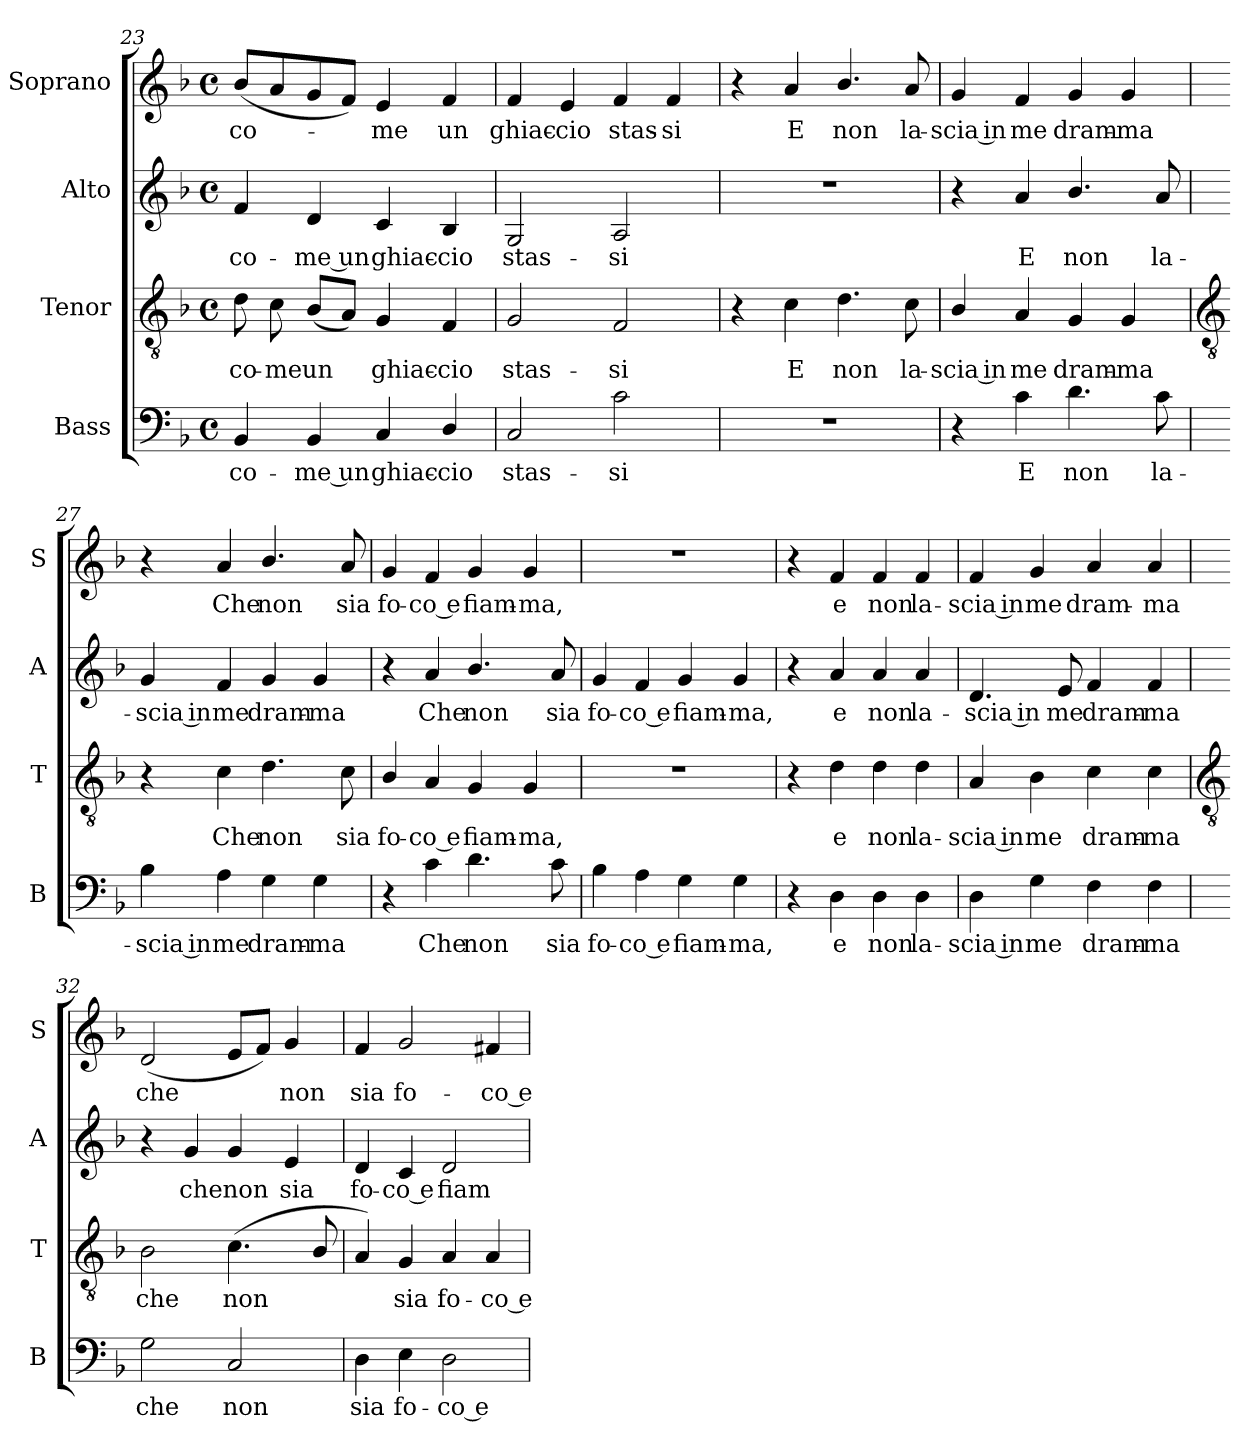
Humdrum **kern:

**kern	**text	**kern	**text	**kern	**text	**kern	**text
*part4	*part4	*part3	*part3	*part2	*part2	*part1	*part1
*staff4	*staff4	*staff3	*staff3	*staff2	*staff2	*staff1	*staff1
*I"Bass	*	*I"Tenor	*	*I"Alto	*	*I"Soprano	*
*I'B	*	*I'T	*	*I'A	*	*I'S	*
*clefF4	*	*clefGv2	*	*clefG2	*	*clefG2	*
*k[b-]	*	*k[b-]	*	*k[b-]	*	*k[b-]	*
*F:	*	*F:	*	*F:	*	*F:	*
*M4/4	*	*M4/4	*	*M4/4	*	*M4/4	*
*met(c)	*	*met(c)	*	*met(c)	*	*met(c)	*
=23	=23	=23	=23	=23	=23	=23	=23
!	!LO:LY:b	!	!LO:LY:b	!	!LO:LY:b	!	!LO:LY:b
4BB-	co-	8d	co-	4f	co-	(<8b-L	co-
!	!	!	!LO:LY:b	!	!	!	!
.	.	8c	-me	.	.	8a	.
!	!LO:LY:b	!	!LO:LY:b	!	!LO:LY:b	!	!
4BB-	-me un	(<8B-/L	un	4d	-me un	8g	.
.	.	8AJ)	.	.	.	8fJ)	.
!	!LO:LY:b	!	!LO:LY:b	!	!LO:LY:b	!	!LO:LY:b
4C	ghiac-	4G	ghiac-	4c	ghiac-	4e	me
!	!LO:LY:b	!	!LO:LY:b	!	!LO:LY:b	!	!LO:LY:b
4D/	-cio	4F	-cio	4B-	-cio	4f	un
=24	=24	=24	=24	=24	=24	=24	=24
!	!LO:LY:b	!	!LO:LY:b	!	!LO:LY:b	!	!LO:LY:b
2C	stas-	2G	stas-	2G	stas-	4f	ghiac-
!	!	!	!	!	!	!	!LO:LY:b
.	.	.	.	.	.	4e	-cio
!	!LO:LY:b	!	!LO:LY:b	!	!LO:LY:b	!	!LO:LY:b
2c	-si	2F	-si	2A	-si	4f	stas-
!	!	!	!	!	!	!	!LO:LY:b
.	.	.	.	.	.	4f	-si
=25	=25	=25	=25	=25	=25	=25	=25
1r	.	4r	.	1r	.	4r	.
!	!	!	!LO:LY:b	!	!	!	!LO:LY:b
.	.	4c	E	.	.	4a	E
!	!	!	!LO:LY:b	!	!	!	!LO:LY:b
.	.	4.d	non	.	.	4.b-/	non
!	!	!	!LO:LY:b	!	!	!	!LO:LY:b
.	.	8c	la-	.	.	8a	la-
=26	=26	=26	=26	=26	=26	=26	=26
!	!	!	!LO:LY:b	!	!	!	!LO:LY:b
4r	.	4B-/	-scia in	4r	.	4g	-scia in
!	!LO:LY:b	!	!LO:LY:b	!	!LO:LY:b	!	!LO:LY:b
4c	E	4A	me	4a	E	4f	me
!	!LO:LY:b	!	!LO:LY:b	!	!LO:LY:b	!	!LO:LY:b
4.d	non	4G	dram-	4.b-/	non	4g	dram-
!	!	!	!LO:LY:b	!	!	!	!LO:LY:b
.	.	4G	-ma	.	.	4g	-ma
!	!LO:LY:b	!	!	!	!LO:LY:b	!	!
8c	la-	.	.	8a	la-	.	.
!!LO:LB:g=z
=27	=27	=27	=27	=27	=27	=27	=27
*	*	*clefGv2	*	*	*	*	*
!	!LO:LY:b	!	!	!	!LO:LY:b	!	!
4B-	-scia in	4r	.	4g	-scia in	4r	.
!	!LO:LY:b	!	!LO:LY:b	!	!LO:LY:b	!	!LO:LY:b
4A	me	4c	Che	4f	me	4a	Che
!	!LO:LY:b	!	!LO:LY:b	!	!LO:LY:b	!	!LO:LY:b
4G	dram-	4.d	non	4g	dram-	4.b-/	non
!	!LO:LY:b	!	!	!	!LO:LY:b	!	!
4G	-ma	.	.	4g	-ma	.	.
!	!	!	!LO:LY:b	!	!	!	!LO:LY:b
.	.	8c	sia	.	.	8a	sia
=28	=28	=28	=28	=28	=28	=28	=28
!	!	!	!LO:LY:b	!	!	!	!LO:LY:b
4r	.	4B-/	fo-	4r	.	4g	fo-
!	!LO:LY:b	!	!LO:LY:b	!	!LO:LY:b	!	!LO:LY:b
4c	Che	4A	-co e	4a	Che	4f	-co e
!	!LO:LY:b	!	!LO:LY:b	!	!LO:LY:b	!	!LO:LY:b
4.d	non	4G	fiam-	4.b-/	non	4g	fiam-
!	!	!	!LO:LY:b	!	!	!	!LO:LY:b
.	.	4G	-ma,	.	.	4g	-ma,
!	!LO:LY:b	!	!	!	!LO:LY:b	!	!
8c	sia	.	.	8a	sia	.	.
=29	=29	=29	=29	=29	=29	=29	=29
!	!LO:LY:b	!	!	!	!LO:LY:b	!	!
4B-	fo-	1r	.	4g	fo-	1r	.
!	!LO:LY:b	!	!	!	!LO:LY:b	!	!
4A	-co e	.	.	4f	-co e	.	.
!	!LO:LY:b	!	!	!	!LO:LY:b	!	!
4G	fiam-	.	.	4g	fiam-	.	.
!	!LO:LY:b	!	!	!	!LO:LY:b	!	!
4G	-ma,	.	.	4g	-ma,	.	.
=30	=30	=30	=30	=30	=30	=30	=30
4r	.	4r	.	4r	.	4r	.
!	!LO:LY:b	!	!LO:LY:b	!	!LO:LY:b	!	!LO:LY:b
4D	e	4d	e	4a	e	4f	e
!	!LO:LY:b	!	!LO:LY:b	!	!LO:LY:b	!	!LO:LY:b
4D	non	4d	non	4a	non	4f	non
!	!LO:LY:b	!	!LO:LY:b	!	!LO:LY:b	!	!LO:LY:b
4D	la-	4d	la-	4a	la-	4f	la-
=31	=31	=31	=31	=31	=31	=31	=31
!	!LO:LY:b	!	!LO:LY:b	!	!LO:LY:b	!	!LO:LY:b
4D	-scia in	4A	-scia in	4.d	-scia in	4f	-scia in
!	!LO:LY:b	!	!LO:LY:b	!	!	!	!LO:LY:b
4G	me	4B-	me	.	.	4g	me
!	!	!	!	!	!LO:LY:b	!	!
.	.	.	.	8e	me	.	.
!	!LO:LY:b	!	!LO:LY:b	!	!LO:LY:b	!	!LO:LY:b
4F	dram-	4c	dram-	4f	dram-	4a	dram-
!	!LO:LY:b	!	!LO:LY:b	!	!LO:LY:b	!	!LO:LY:b
4F	-ma	4c	-ma	4f	-ma	4a	-ma
!!LO:LB:g=z
=32	=32	=32	=32	=32	=32	=32	=32
*	*	*clefGv2	*	*	*	*	*
!	!LO:LY:b	!	!LO:LY:b	!	!	!	!LO:LY:b
2G	che	2B-	che	4r	.	(<2d	che
!	!	!	!	!	!LO:LY:b	!	!
.	.	.	.	4g	che	.	.
!	!LO:LY:b	!	!LO:LY:b	!	!LO:LY:b	!	!
2C	non	(<4.c	non	4g	non	8eL	.
.	.	.	.	.	.	8fJ)	.
!	!	!	!	!	!LO:LY:b	!	!LO:LY:b
.	.	.	.	4e	sia	4g	non
.	.	8B-/	.	.	.	.	.
=33	=33	=33	=33	=33	=33	=33	=33
!	!LO:LY:b	!	!	!	!LO:LY:b	!	!LO:LY:b
4D	sia	4A)	.	4d	fo-	4f	sia
!	!LO:LY:b	!	!LO:LY:b	!	!LO:LY:b	!	!LO:LY:b
4E	fo-	4G	sia	4c	-co e	2g	fo-
!	!LO:LY:b	!	!LO:LY:b	!	!LO:LY:b	!	!
2D	-co e	4A	fo-	2d	fiam-	.	.
!	!	!	!LO:LY:b	!	!	!	!LO:LY:b
.	.	4A	-co e	.	.	4f#X	-co e
=	=	=	=	=	=	=	=
*-	*-	*-	*-	*-	*-	*-	*-
